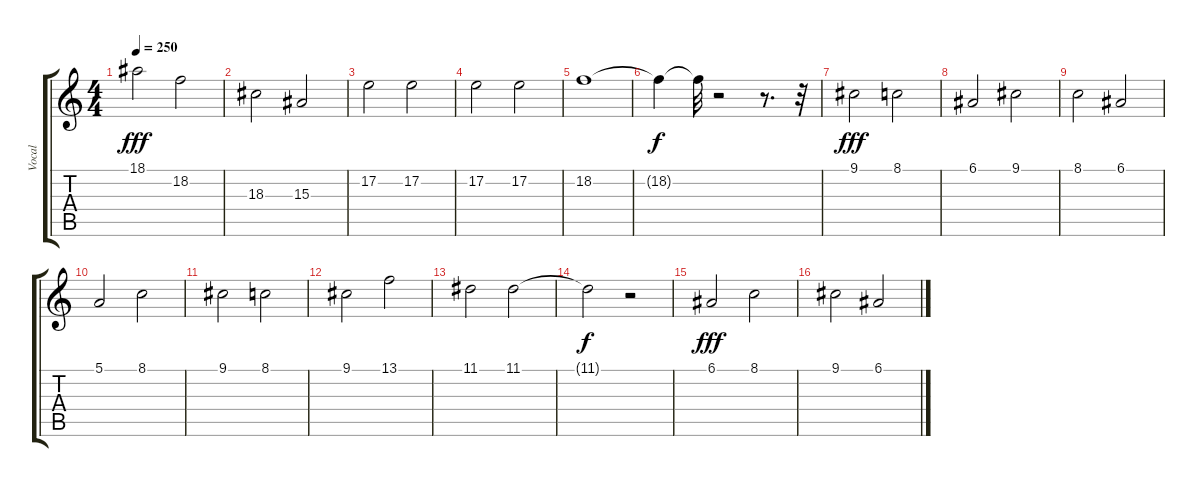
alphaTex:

\track ("Vocal" "Vocal") {instrument tenorsax}
\staff {score tabs}
\tuning (E4 B3 G3 D3 A2 E2) {hide}
\ts (4 4)
\tempo 250
\clef g2
\ks c
18.1.2{dy fff} 18.2.2 |
18.3.2 15.3.2 |
17.2.2 17.2.2 |
17.2.2 17.2.2 |
18.2.1 |
18.2{t}.4{dy f} 18.2{t}.32 r.2 r.8{d} r.32 |
9.1.2{dy fff} 8.1.2 |
6.1.2 9.1.2 |
8.1.2 6.1.2 |
5.1.2 8.1.2 |
9.1.2 8.1.2 |
9.1.2 13.1.2 |
11.1.2 11.1.2 |
11.1{t}.2{dy f} r.2 |
6.1.2{dy fff} 8.1.2 |
9.1.2 6.1.2
